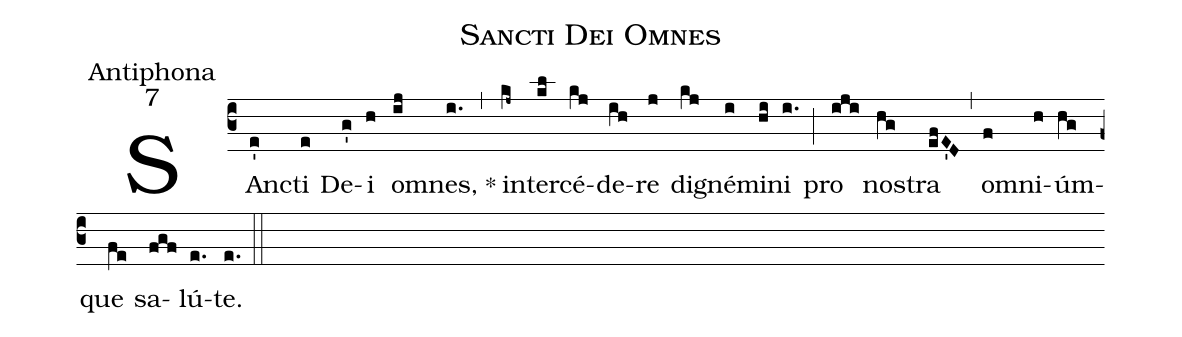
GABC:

name:Sancti Dei Omnes;
office-part:Antiphona;
mode:7;
%%
(c3) SAnc(e')ti(e) De(g')i(h) om(ij)nes,(i.) *(,)in(kj~)ter(kl)cé(kj)de(ih)re(j) dig(kj)né(i)mi(hi)ni(i.) (;) pro(iji) nos(hg)tra(efE'D) (,) om(f)ni(h)úm(hg)que(fe) sa(fgf)lú(e.)te.(e.) (::)
